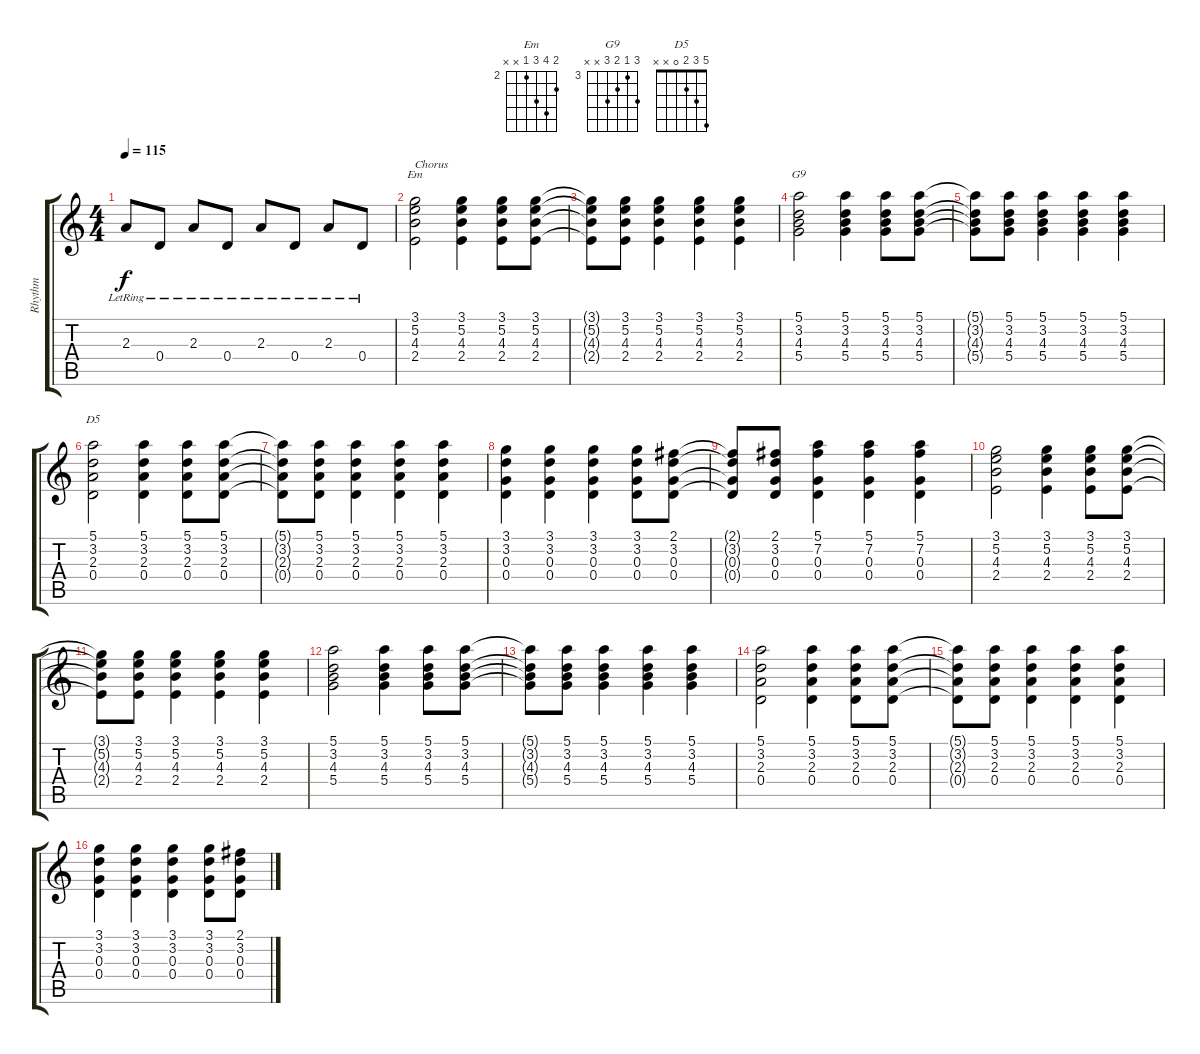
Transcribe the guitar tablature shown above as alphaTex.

\track ("Rhythm" "Rhythm") {instrument acousticguitarsteel}
\staff {score tabs}
\tuning (E4 B3 G3 D3 A2 E2) {hide}
\chord ("Em" 3 5 4 2 x x) {firstfret 2}
\chord ("G9" 5 3 4 5 x x) {firstfret 3}
\chord ("D5" 5 3 2 0 x x)
\ts (4 4)
\tempo 115
\clef g2
\ks c
2.3{lr}.8{dy f} 0.4{lr}.8 2.3{lr}.8 0.4{lr}.8 2.3{lr}.8 0.4{lr}.8 2.3{lr}.8 0.4{lr}.8 |
(3.1 5.2 4.3 2.4).2{ch "Em" txt "Chorus" instrument distortionguitar} (3.1 5.2 4.3 2.4).4 (3.1 5.2 4.3 2.4).8 (3.1 5.2 4.3 2.4).8 |
(3.1{t} 5.2{t} 4.3{t} 2.4{t}).8 (3.1 5.2 4.3 2.4).8 (3.1 5.2 4.3 2.4).4 (3.1 5.2 4.3 2.4).4 (3.1 5.2 4.3 2.4).4 |
(5.1 3.2 4.3 5.4).2{ch "G9"} (5.1 3.2 4.3 5.4).4 (5.1 3.2 4.3 5.4).8 (5.1 3.2 4.3 5.4).8 |
(5.1{t} 3.2{t} 4.3{t} 5.4{t}).8 (5.1 3.2 4.3 5.4).8 (5.1 3.2 4.3 5.4).4 (5.1 3.2 4.3 5.4).4 (5.1 3.2 4.3 5.4).4 |
(5.1 3.2 2.3 0.4).2{ch "D5"} (5.1 3.2 2.3 0.4).4 (5.1 3.2 2.3 0.4).8 (5.1 3.2 2.3 0.4).8 |
(5.1{t} 3.2{t} 2.3{t} 0.4{t}).8 (5.1 3.2 2.3 0.4).8 (5.1 3.2 2.3 0.4).4 (5.1 3.2 2.3 0.4).4 (5.1 3.2 2.3 0.4).4 |
(3.1 3.2 0.3 0.4).4 (3.1 3.2 0.3 0.4).4 (3.1 3.2 0.3 0.4).4 (3.1 3.2 0.3 0.4).8 (2.1 3.2 0.3 0.4).8 |
(2.1{t} 3.2{t} 0.3{t} 0.4{t}).8 (2.1 3.2 0.3 0.4).8 (5.1 7.2 0.3 0.4).4 (5.1 7.2 0.3 0.4).4 (5.1 7.2 0.3 0.4).4 |
(3.1 5.2 4.3 2.4).2 (3.1 5.2 4.3 2.4).4 (3.1 5.2 4.3 2.4).8 (3.1 5.2 4.3 2.4).8 |
(3.1{t} 5.2{t} 4.3{t} 2.4{t}).8 (3.1 5.2 4.3 2.4).8 (3.1 5.2 4.3 2.4).4 (3.1 5.2 4.3 2.4).4 (3.1 5.2 4.3 2.4).4 |
(5.1 3.2 4.3 5.4).2 (5.1 3.2 4.3 5.4).4 (5.1 3.2 4.3 5.4).8 (5.1 3.2 4.3 5.4).8 |
(5.1{t} 3.2{t} 4.3{t} 5.4{t}).8 (5.1 3.2 4.3 5.4).8 (5.1 3.2 4.3 5.4).4 (5.1 3.2 4.3 5.4).4 (5.1 3.2 4.3 5.4).4 |
(5.1 3.2 2.3 0.4).2 (5.1 3.2 2.3 0.4).4 (5.1 3.2 2.3 0.4).8 (5.1 3.2 2.3 0.4).8 |
(5.1{t} 3.2{t} 2.3{t} 0.4{t}).8 (5.1 3.2 2.3 0.4).8 (5.1 3.2 2.3 0.4).4 (5.1 3.2 2.3 0.4).4 (5.1 3.2 2.3 0.4).4 |
(3.1 3.2 0.3 0.4).4 (3.1 3.2 0.3 0.4).4 (3.1 3.2 0.3 0.4).4 (3.1 3.2 0.3 0.4).8 (2.1 3.2 0.3 0.4).8
